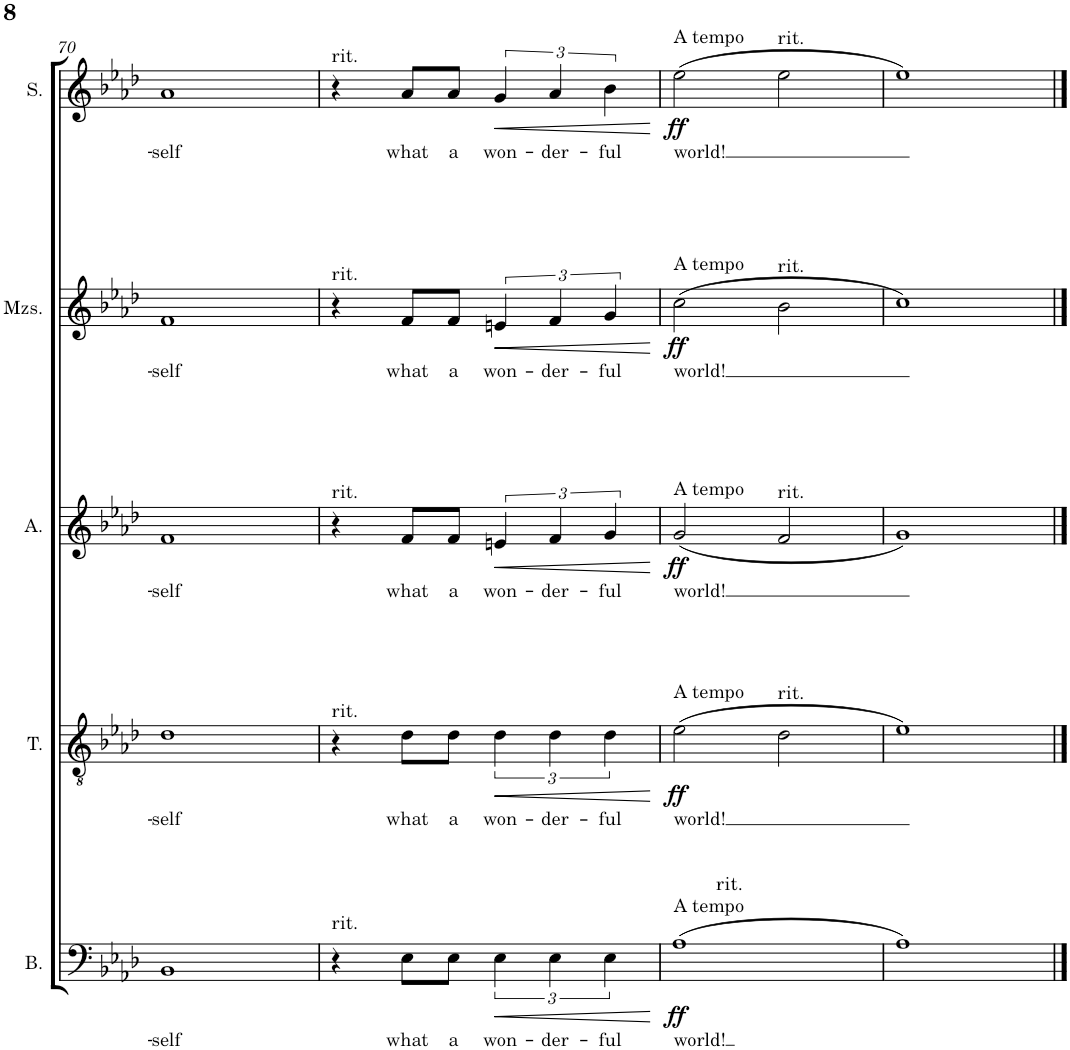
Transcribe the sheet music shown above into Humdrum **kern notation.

**kern	**text	**dynam	**kern	**text	**dynam	**kern	**text	**dynam	**kern	**text	**dynam	**kern	**text	**dynam
*part5	*part5	*part5	*part4	*part4	*part4	*part3	*part3	*part3	*part2	*part2	*part2	*part1	*part1	*part1
*staff5	*staff5	*staff5	*staff4	*staff4	*staff4	*staff3	*staff3	*staff3	*staff2	*staff2	*staff2	*staff1	*staff1	*staff1
*I"Bass	*	*	*I"Ténor	*	*	*I"Alto	*	*	*I"Mezzo-soprano	*	*	*I"Soprano	*	*
*I'B.	*	*	*I'T.	*	*	*I'A.	*	*	*I'Mzs.	*	*	*I'S.	*	*
!!LO:PB:g=z
*clefF4	*	*	*clefGv2	*	*	*clefG2	*	*	*clefG2	*	*	*clefG2	*	*
*k[b-e-a-d-]	*	*	*k[b-e-a-d-]	*	*	*k[b-e-a-d-]	*	*	*k[b-e-a-d-]	*	*	*k[b-e-a-d-]	*	*
*M4/4	*	*	*M4/4	*	*	*M4/4	*	*	*M4/4	*	*	*M4/4	*	*
=70	=70	=70	=70	=70	=70	=70	=70	=70	=70	=70	=70	=70	=70	=70
!	!LO:LY:b	!	!	!LO:LY:b	!	!	!LO:LY:b	!	!	!LO:LY:b	!	!	!LO:LY:b	!
1BB-	-self	.	1d-	-self	.	1f	-self	.	1f	-self	.	1a-	-self	.
=71	=71	=71	=71	=71	=71	=71	=71	=71	=71	=71	=71	=71	=71	=71
!	!	!	!	!	!	!	!	!	!	!	!	!LO:TX:a:t=rit.	!	!
!	!	!	!	!	!	!	!	!	!LO:TX:a:t=rit.	!	!	!	!	!
!	!	!	!	!	!	!LO:TX:a:t=rit.	!	!	!	!	!	!	!	!
!	!	!	!LO:TX:a:t=rit.	!	!	!	!	!	!	!	!	!	!	!
!LO:TX:a:t=rit.	!	!	!	!	!	!	!	!	!	!	!	!	!	!
4r	.	.	4r	.	.	4r	.	.	4r	.	.	4r	.	.
!	!LO:LY:b	!	!	!LO:LY:b	!	!	!LO:LY:b	!	!	!LO:LY:b	!	!	!LO:LY:b	!
8E-\L	what	.	8d-\L	what	.	8f/L	what	.	8f/L	what	.	8a-/L	what	.
!	!LO:LY:b	!	!	!LO:LY:b	!	!	!LO:LY:b	!	!	!LO:LY:b	!	!	!LO:LY:b	!
8E-\J	a	.	8d-\J	a	.	8f/J	a	.	8f/J	a	.	8a-/J	a	.
!	!LO:LY:b	!LO:HP:b	!	!LO:LY:b	!LO:HP:b	!	!LO:LY:b	!LO:HP:b	!	!LO:LY:b	!LO:HP:b	!	!LO:LY:b	!LO:HP:b
6E-\	won-	<	6d-\	won-	<	6en/	won-	<	6en/	won-	<	6g/	won-	<
!	!LO:LY:b	!	!	!LO:LY:b	!	!	!LO:LY:b	!	!	!LO:LY:b	!	!	!LO:LY:b	!
6E-\	-der-	.	6d-\	-der-	.	6f/	-der-	.	6f/	-der-	.	6a-/	-der-	.
!	!LO:LY:b	!	!	!LO:LY:b	!	!	!LO:LY:b	!	!	!LO:LY:b	!	!	!LO:LY:b	!
6E-\	-ful	.	6d-\	-ful	.	6g/	-ful	.	6g/	-ful	.	6b-\	-ful	.
.	.	[	.	.	[	.	.	[	.	.	[	.	.	[
=72	=72	=72	=72	=72	=72	=72	=72	=72	=72	=72	=72	=72	=72	=72
!	!	!	!	!	!	!	!	!	!	!	!	!LO:TX:a:t=A tempo	!	!
!	!	!	!	!	!	!	!	!	!LO:TX:a:t=A tempo	!	!	!	!	!
!	!	!	!	!	!	!LO:TX:a:t=A tempo	!	!	!	!	!	!	!	!
!	!	!	!LO:TX:a:t=A tempo	!	!	!	!	!	!	!	!	!	!	!
!LO:TX:a:t=A tempo	!	!	!	!	!	!	!	!	!	!	!	!	!	!
!LO:TX:a:t=rit.	!	!	!	!	!	!	!	!	!	!	!	!	!	!
!	!LO:LY:b	!LO:DY:b	!	!LO:LY:b	!LO:DY:b	!	!LO:LY:b	!LO:DY:b	!	!LO:LY:b	!LO:DY:b	!	!LO:LY:b	!LO:DY:b
(1A-	world!	ff	(2e-\	world!	ff	(2g/	world!	ff	(2cc\	world!	ff	(2ee-\	world!	ff
!	!	!	!	!	!	!	!	!	!	!	!	!LO:TX:a:t=rit.	!	!
!	!	!	!	!	!	!	!	!	!LO:TX:a:t=rit.	!	!	!	!	!
!	!	!	!	!	!	!LO:TX:a:t=rit.	!	!	!	!	!	!	!	!
!	!	!	!LO:TX:a:t=rit.	!	!	!	!	!	!	!	!	!	!	!
.	.	.	2d-\	.	.	2f/	.	.	2b-\	.	.	2ee-\	.	.
=73	=73	=73	=73	=73	=73	=73	=73	=73	=73	=73	=73	=73	=73	=73
1A-)	.	.	1e-)	.	.	1g)	.	.	1cc)	.	.	1ee-)	.	.
==	==	==	==	==	==	==	==	==	==	==	==	==	==	==
*-	*-	*-	*-	*-	*-	*-	*-	*-	*-	*-	*-	*-	*-	*-
